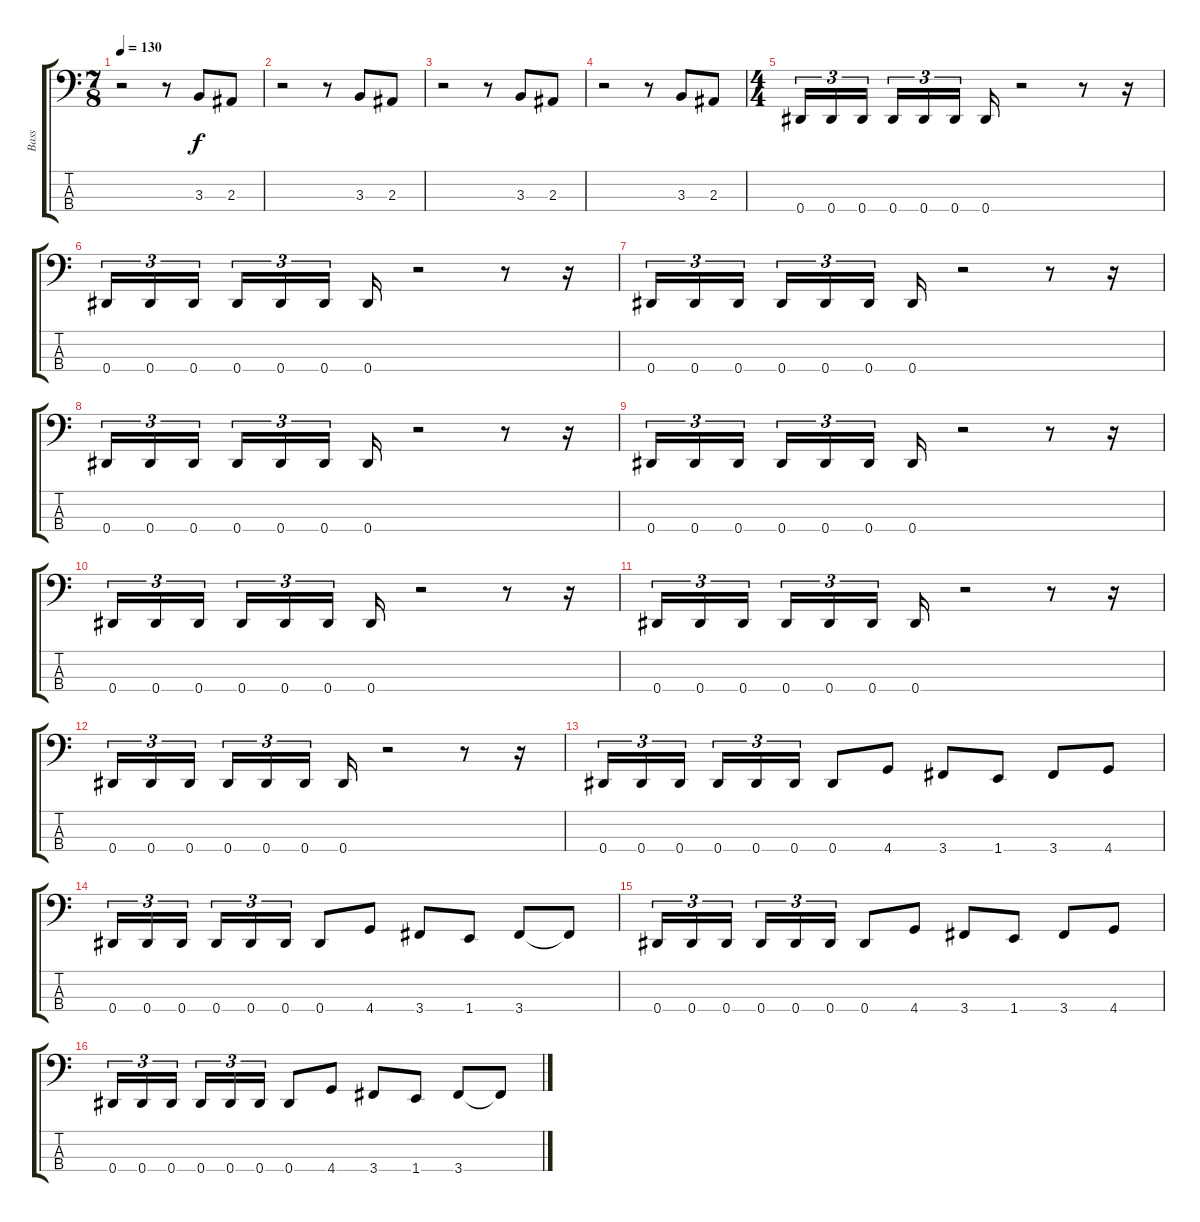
\track ("Bass" "Bass") {instrument electricbasspick}
\staff {score tabs}
\tuning (Gb2 Db2 Ab1 Eb1) {hide}
\ts (7 8)
\tempo 130
\clef f4
\ks c
r.2{dy f} r.8 3.3.8 2.3.8 |
r.2 r.8 3.3.8 2.3.8 |
r.2 r.8 3.3.8 2.3.8 |
r.2 r.8 3.3.8 2.3.8 |
\ts (4 4)
0.4.16{tu (3 2)} 0.4.16{tu (3 2)} 0.4.16{tu (3 2)} 0.4.16{tu (3 2)} 0.4.16{tu (3 2)} 0.4.16{tu (3 2)} 0.4.16 r.2 r.8 r.16 |
0.4.16{tu (3 2)} 0.4.16{tu (3 2)} 0.4.16{tu (3 2)} 0.4.16{tu (3 2)} 0.4.16{tu (3 2)} 0.4.16{tu (3 2)} 0.4.16 r.2 r.8 r.16 |
0.4.16{tu (3 2)} 0.4.16{tu (3 2)} 0.4.16{tu (3 2)} 0.4.16{tu (3 2)} 0.4.16{tu (3 2)} 0.4.16{tu (3 2)} 0.4.16 r.2 r.8 r.16 |
0.4.16{tu (3 2)} 0.4.16{tu (3 2)} 0.4.16{tu (3 2)} 0.4.16{tu (3 2)} 0.4.16{tu (3 2)} 0.4.16{tu (3 2)} 0.4.16 r.2 r.8 r.16 |
0.4.16{tu (3 2)} 0.4.16{tu (3 2)} 0.4.16{tu (3 2)} 0.4.16{tu (3 2)} 0.4.16{tu (3 2)} 0.4.16{tu (3 2)} 0.4.16 r.2 r.8 r.16 |
0.4.16{tu (3 2)} 0.4.16{tu (3 2)} 0.4.16{tu (3 2)} 0.4.16{tu (3 2)} 0.4.16{tu (3 2)} 0.4.16{tu (3 2)} 0.4.16 r.2 r.8 r.16 |
0.4.16{tu (3 2)} 0.4.16{tu (3 2)} 0.4.16{tu (3 2)} 0.4.16{tu (3 2)} 0.4.16{tu (3 2)} 0.4.16{tu (3 2)} 0.4.16 r.2 r.8 r.16 |
0.4.16{tu (3 2)} 0.4.16{tu (3 2)} 0.4.16{tu (3 2)} 0.4.16{tu (3 2)} 0.4.16{tu (3 2)} 0.4.16{tu (3 2)} 0.4.16 r.2 r.8 r.16 |
0.4.16{tu (3 2)} 0.4.16{tu (3 2)} 0.4.16{tu (3 2)} 0.4.16{tu (3 2)} 0.4.16{tu (3 2)} 0.4.16{tu (3 2)} 0.4.8 4.4.8 3.4.8 1.4.8 3.4.8 4.4.8 |
0.4.16{tu (3 2)} 0.4.16{tu (3 2)} 0.4.16{tu (3 2)} 0.4.16{tu (3 2)} 0.4.16{tu (3 2)} 0.4.16{tu (3 2)} 0.4.8 4.4.8 3.4.8 1.4.8 3.4.8 3.4{t}.8 |
0.4.16{tu (3 2)} 0.4.16{tu (3 2)} 0.4.16{tu (3 2)} 0.4.16{tu (3 2)} 0.4.16{tu (3 2)} 0.4.16{tu (3 2)} 0.4.8 4.4.8 3.4.8 1.4.8 3.4.8 4.4.8 |
0.4.16{tu (3 2)} 0.4.16{tu (3 2)} 0.4.16{tu (3 2)} 0.4.16{tu (3 2)} 0.4.16{tu (3 2)} 0.4.16{tu (3 2)} 0.4.8 4.4.8 3.4.8 1.4.8 3.4.8 3.4{t}.8
